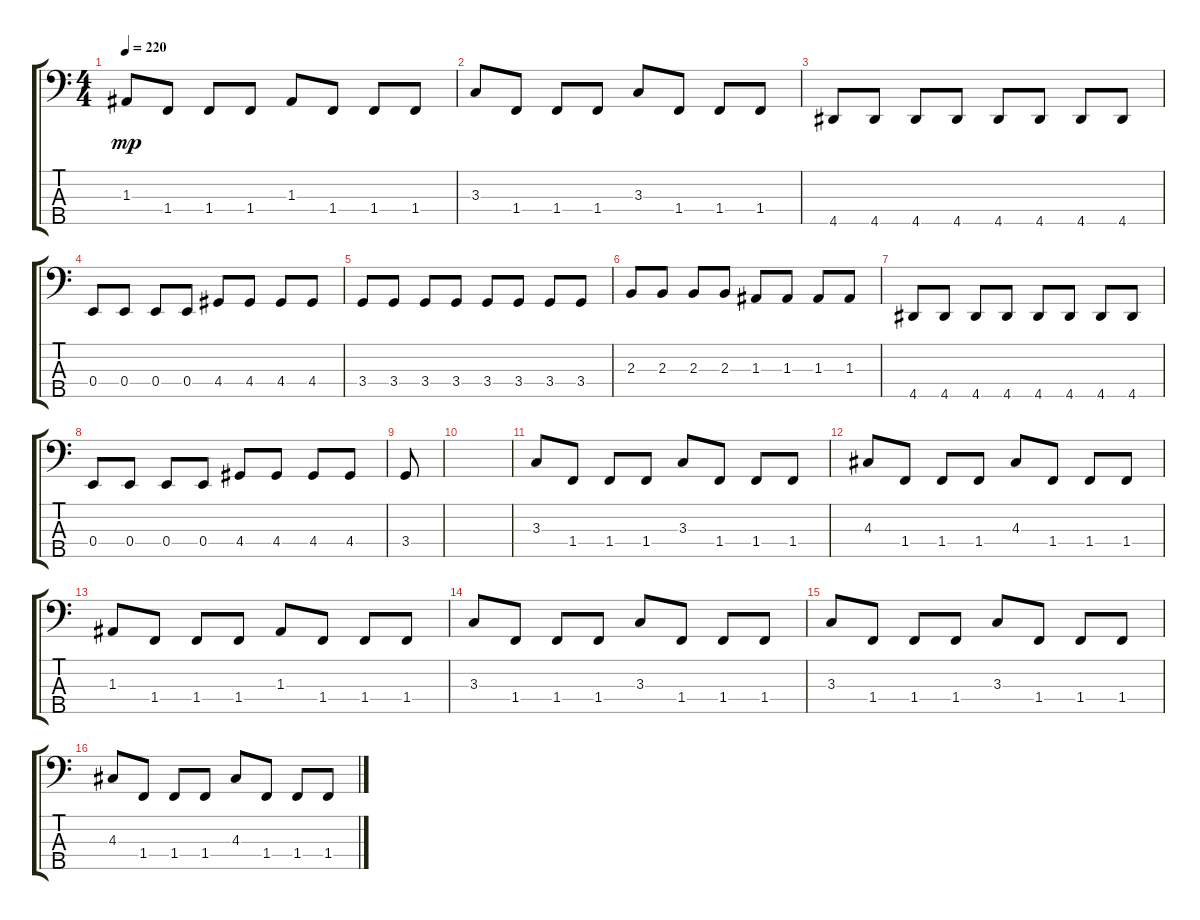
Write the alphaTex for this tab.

\track "" {instrument electricbasspick}
\staff {score tabs}
\tuning (G2 D2 A1 E1 B0) {hide}
\ts (4 4)
\tempo 220
\clef f4
\ks c
1.3.8{dy mp} 1.4.8 1.4.8 1.4.8 1.3.8 1.4.8 1.4.8 1.4.8 |
3.3.8 1.4.8 1.4.8 1.4.8 3.3.8 1.4.8 1.4.8 1.4.8 |
4.5.8 4.5.8 4.5.8 4.5.8 4.5.8 4.5.8 4.5.8 4.5.8 |
0.4.8 0.4.8 0.4.8 0.4.8 4.4.8 4.4.8 4.4.8 4.4.8 |
3.4.8 3.4.8 3.4.8 3.4.8 3.4.8 3.4.8 3.4.8 3.4.8 |
2.3.8 2.3.8 2.3.8 2.3.8 1.3.8 1.3.8 1.3.8 1.3.8 |
4.5.8 4.5.8 4.5.8 4.5.8 4.5.8 4.5.8 4.5.8 4.5.8 |
0.4.8 0.4.8 0.4.8 0.4.8 4.4.8 4.4.8 4.4.8 4.4.8 |
3.4.8 |
|
3.3.8 1.4.8 1.4.8 1.4.8 3.3.8 1.4.8 1.4.8 1.4.8 |
4.3.8 1.4.8 1.4.8 1.4.8 4.3.8 1.4.8 1.4.8 1.4.8 |
1.3.8 1.4.8 1.4.8 1.4.8 1.3.8 1.4.8 1.4.8 1.4.8 |
3.3.8 1.4.8 1.4.8 1.4.8 3.3.8 1.4.8 1.4.8 1.4.8 |
3.3.8 1.4.8 1.4.8 1.4.8 3.3.8 1.4.8 1.4.8 1.4.8 |
4.3.8 1.4.8 1.4.8 1.4.8 4.3.8 1.4.8 1.4.8 1.4.8
